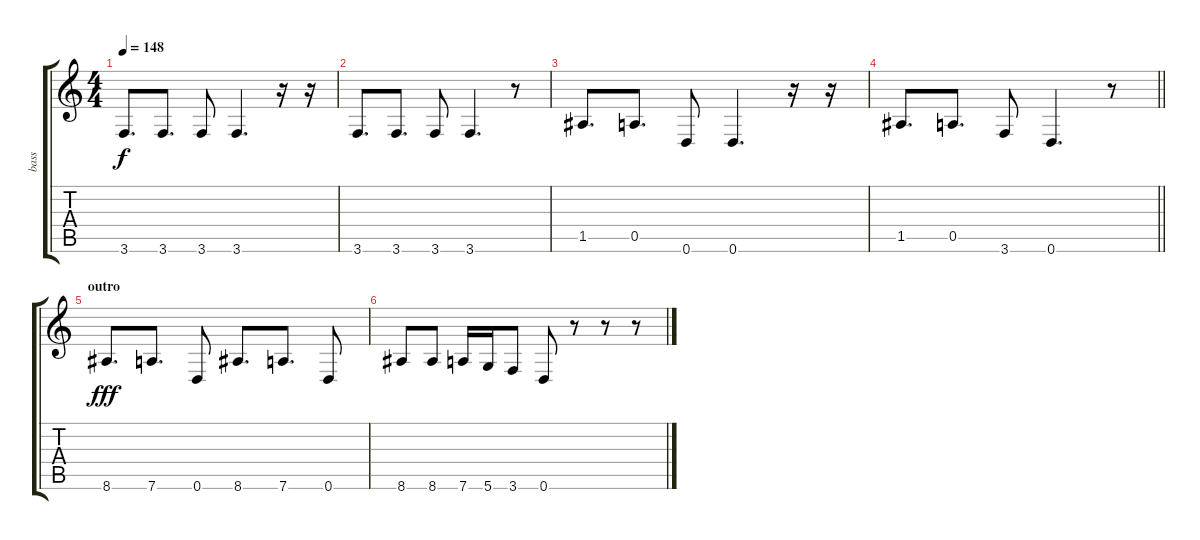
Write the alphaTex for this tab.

\track ("bass" "bass") {instrument electricbasspick}
\staff {score tabs}
\tuning (E4 B3 G3 D3 A2 D2) {hide}
\ts (4 4)
\tempo 148
\clef g2
\ks c
3.6.8{d dy f} 3.6.8{d} 3.6.8 3.6.4{d} r.16 r.16 |
3.6.8{d} 3.6.8{d} 3.6.8 3.6.4{d} r.8 |
1.5.8{d} 0.5.8{d} 0.6.8 0.6.4{d} r.16 r.16 |
\barLineRight lightlight
1.5.8{d} 0.5.8{d} 3.6.8 0.6.4{d} r.8 |
\section ("" "outro")
8.6.8{d dy fff} 7.6.8{d} 0.6.8 8.6.8{d} 7.6.8{d} 0.6.8 |
8.6.8 8.6.8 7.6.16 5.6.16 3.6.8 0.6.8 r.8 r.8 r.8
